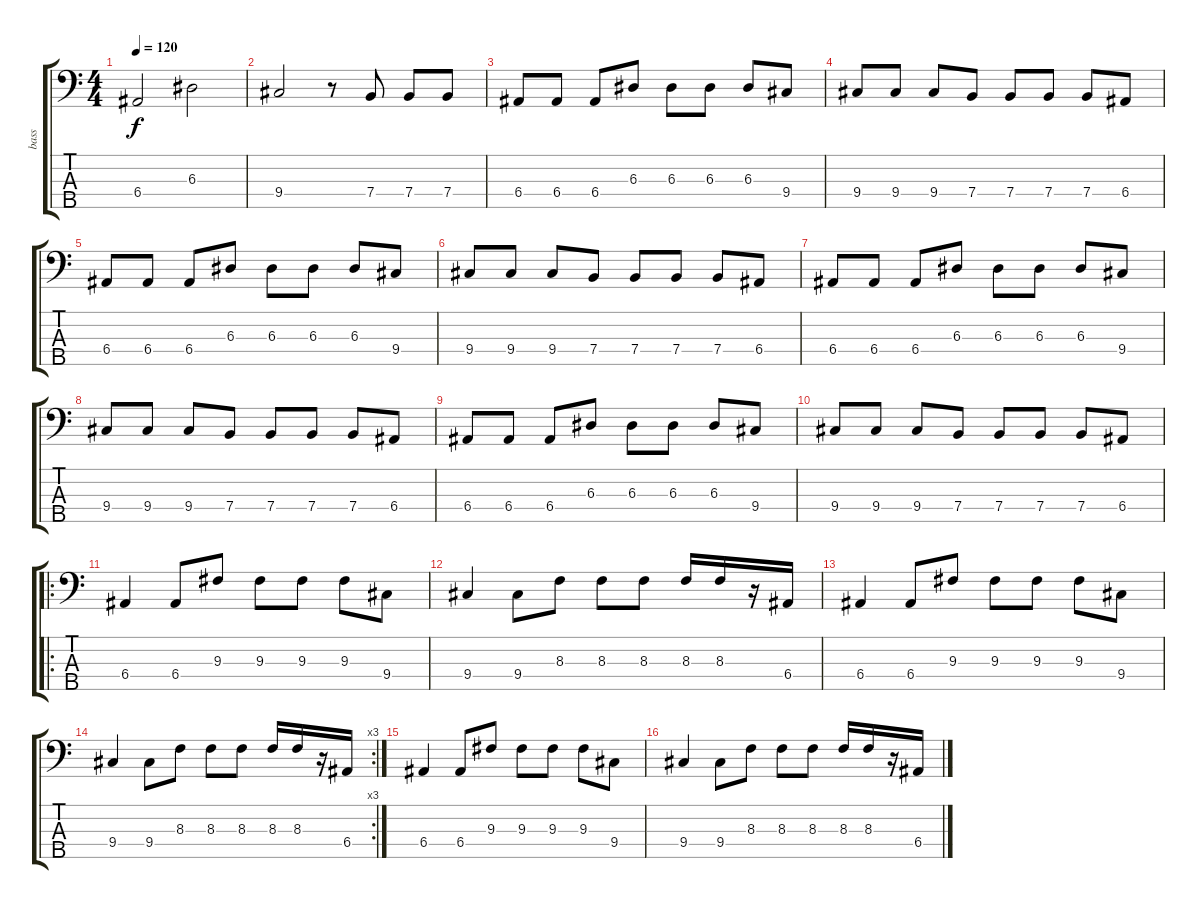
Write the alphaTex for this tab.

\track ("bass" "bass") {instrument acousticbass}
\staff {score tabs}
\tuning (G2 D2 A1 E1 B0) {hide}
\ts (4 4)
\tempo 120
\clef f4
\ks c
6.4.2{dy f} 6.3.2 |
9.4.2 r.8 7.4.8 7.4.8 7.4.8 |
6.4.8 6.4.8 6.4.8 6.3.8 6.3.8 6.3.8 6.3.8 9.4.8 |
9.4.8 9.4.8 9.4.8 7.4.8 7.4.8 7.4.8 7.4.8 6.4.8 |
6.4.8 6.4.8 6.4.8 6.3.8 6.3.8 6.3.8 6.3.8 9.4.8 |
9.4.8 9.4.8 9.4.8 7.4.8 7.4.8 7.4.8 7.4.8 6.4.8 |
6.4.8 6.4.8 6.4.8 6.3.8 6.3.8 6.3.8 6.3.8 9.4.8 |
9.4.8 9.4.8 9.4.8 7.4.8 7.4.8 7.4.8 7.4.8 6.4.8 |
6.4.8 6.4.8 6.4.8 6.3.8 6.3.8 6.3.8 6.3.8 9.4.8 |
9.4.8 9.4.8 9.4.8 7.4.8 7.4.8 7.4.8 7.4.8 6.4.8 |
\ro
6.4.4 6.4.8 9.3.8 9.3.8 9.3.8 9.3.8 9.4.8 |
9.4.4 9.4.8 8.3.8 8.3.8 8.3.8 8.3.16 8.3.16 r.16 6.4.16 |
6.4.4 6.4.8 9.3.8 9.3.8 9.3.8 9.3.8 9.4.8 |
\rc 3
9.4.4 9.4.8 8.3.8 8.3.8 8.3.8 8.3.16 8.3.16 r.16 6.4.16 |
6.4.4 6.4.8 9.3.8 9.3.8 9.3.8 9.3.8 9.4.8 |
9.4.4 9.4.8 8.3.8 8.3.8 8.3.8 8.3.16 8.3.16 r.16 6.4.16
